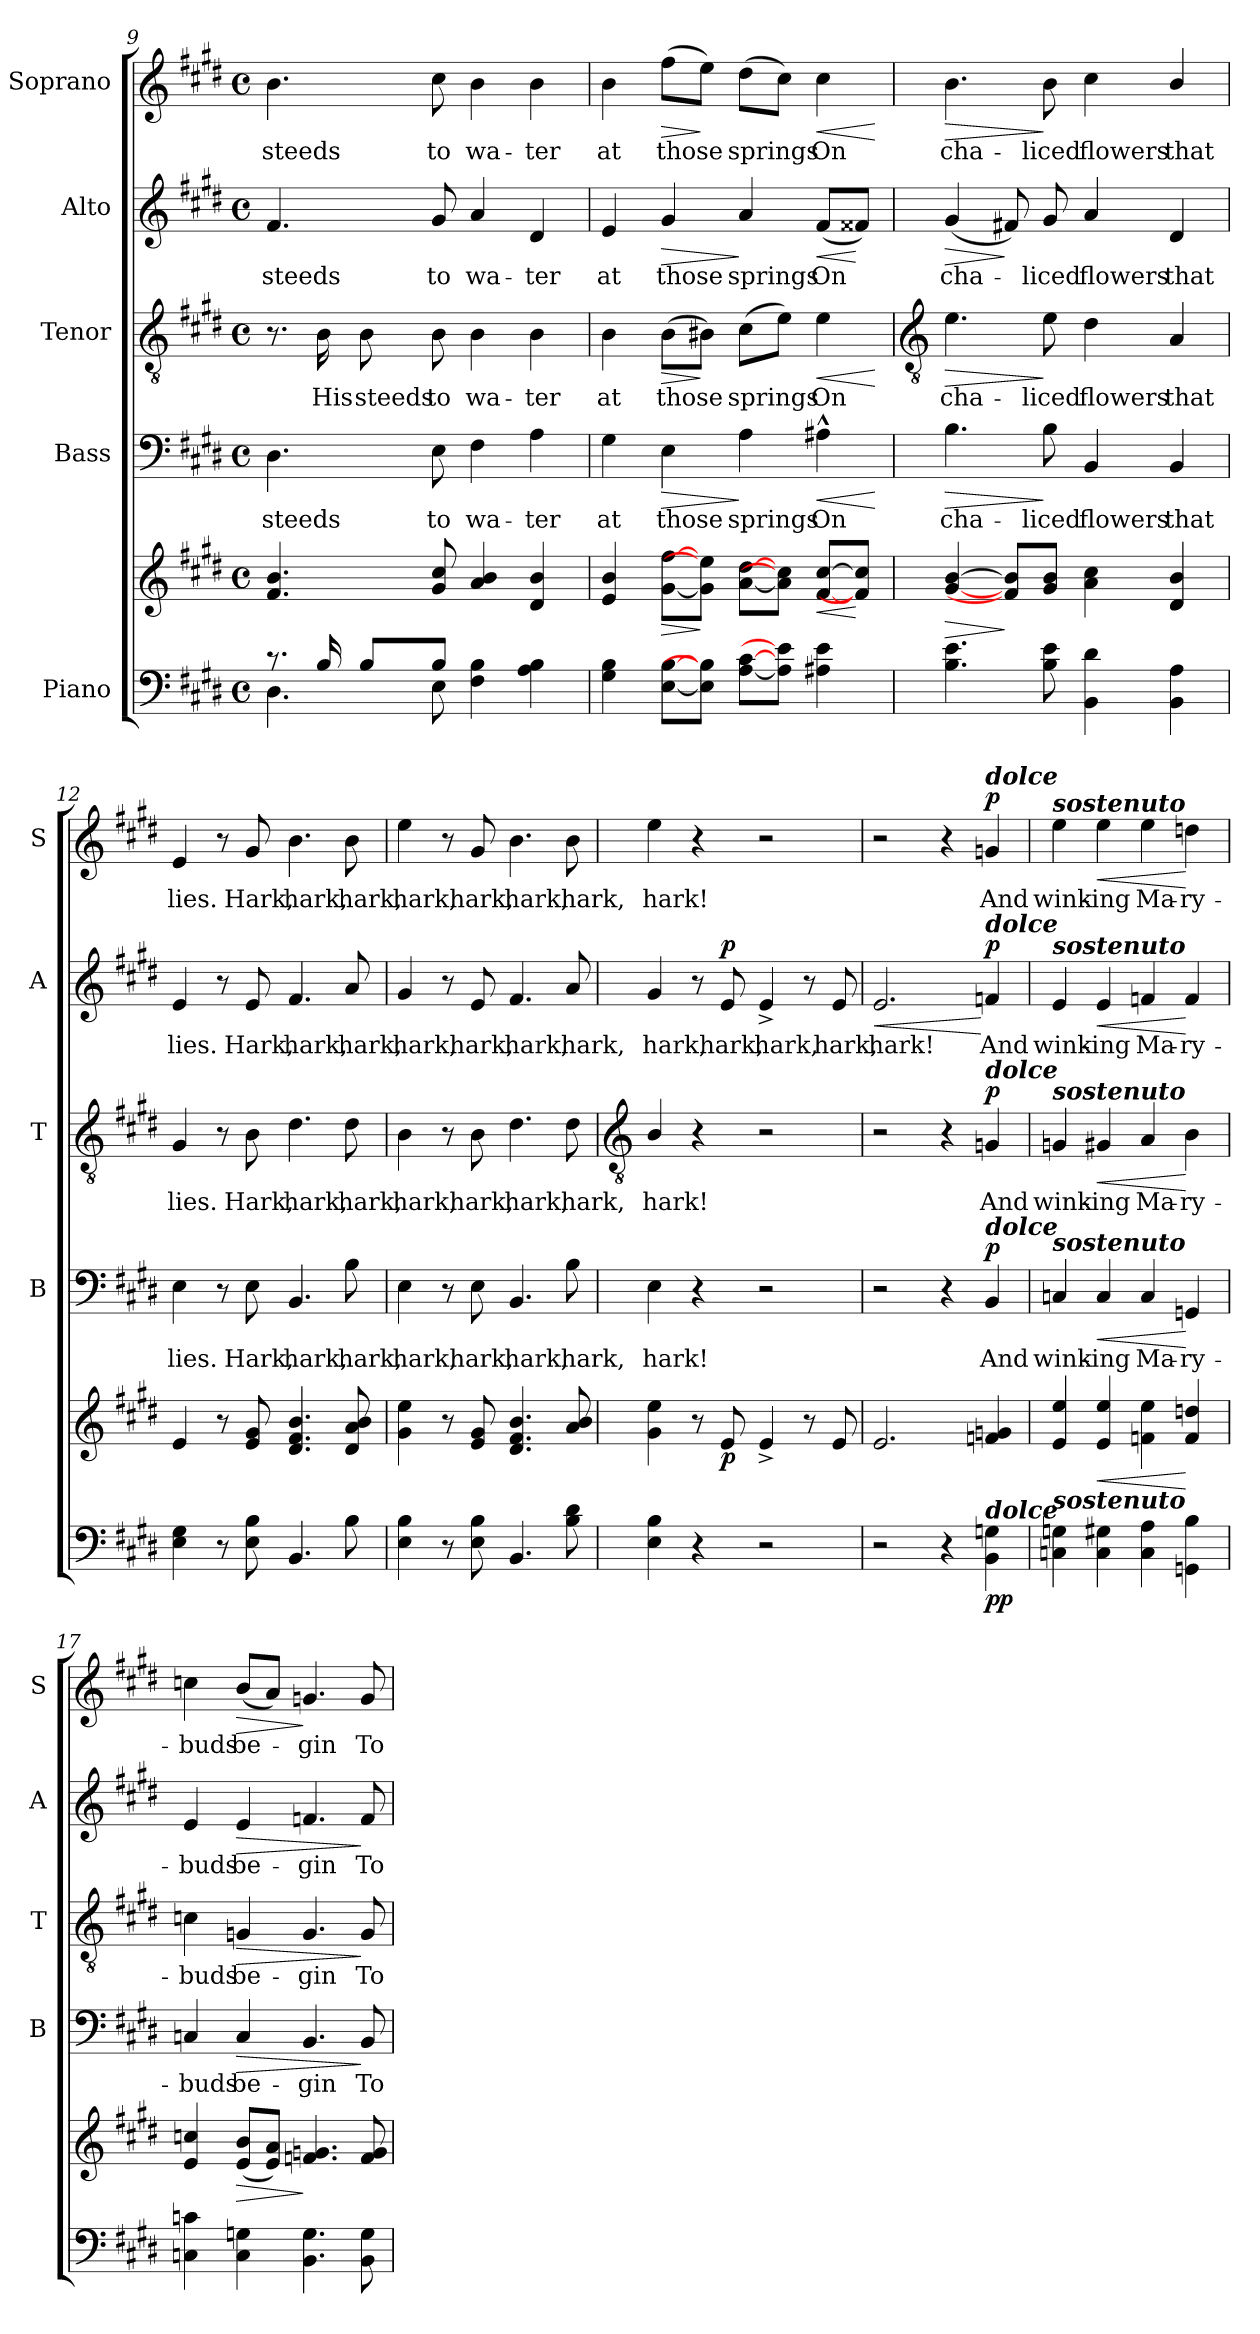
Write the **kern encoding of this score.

**kern	**kern	**dynam	**kern	**text	**dynam	**kern	**text	**dynam	**kern	**text	**dynam	**kern	**text	**dynam
*part5	*part5	*part5	*part4	*part4	*part4	*part3	*part3	*part3	*part2	*part2	*part2	*part1	*part1	*part1
*staff6	*staff5	*staff5/6	*staff4	*staff4	*staff4	*staff3	*staff3	*staff3	*staff2	*staff2	*staff2	*staff1	*staff1	*staff1
*I"Piano	*	*	*I"Bass	*	*	*I"Tenor	*	*	*I"Alto	*	*	*I"Soprano	*	*
*	*	*	*I'B	*	*	*I'T	*	*	*I'A	*	*	*I'S	*	*
*clefF4	*clefG2	*	*clefF4	*	*	*clefGv2	*	*	*clefG2	*	*	*clefG2	*	*
*k[f#c#g#d#]	*k[f#c#g#d#]	*	*k[f#c#g#d#]	*	*	*k[f#c#g#d#]	*	*	*k[f#c#g#d#]	*	*	*k[f#c#g#d#]	*	*
*E:	*E:	*	*E:	*	*	*E:	*	*	*E:	*	*	*E:	*	*
*M4/4	*M4/4	*	*M4/4	*	*	*M4/4	*	*	*M4/4	*	*	*M4/4	*	*
*met(c)	*met(c)	*	*met(c)	*	*	*met(c)	*	*	*met(c)	*	*	*met(c)	*	*
=9	=9	=9	=9	=9	=9	=9	=9	=9	=9	=9	=9	=9	=9	=9
*^	*	*	*	*	*	*	*	*	*	*	*	*	*	*
!	!	!	!	!	!LO:LY:b	!	!	!	!	!	!LO:LY:b	!	!	!LO:LY:b	!
8.r	4.D#\	4.f# 4.b	.	4.D#	steeds	.	8.r	.	.	4.f#	steeds	.	4.b	steeds	.
!	!	!	!	!	!	!	!	!LO:LY:b	!	!	!	!	!	!	!
16B/	.	.	.	.	.	.	16B	His	.	.	.	.	.	.	.
!	!	!	!	!	!	!	!	!LO:LY:b	!	!	!	!	!	!	!
8B/L	.	.	.	.	.	.	8B	steeds	.	.	.	.	.	.	.
!	!	!	!	!	!LO:LY:b	!	!	!LO:LY:b	!	!	!LO:LY:b	!	!	!LO:LY:b	!
8B/J	8E\	8g# 8cc#	.	8E	to	.	8B	to	.	8g#	to	.	8cc#	to	.
!	!	!	!	!	!LO:LY:b	!	!	!LO:LY:b	!	!	!LO:LY:b	!	!	!LO:LY:b	!
2ryy	4F#\ 4B\	4a 4b	.	4F#	wa-	.	4B	wa-	.	4a	wa-	.	4b	wa-	.
!	!	!	!	!	!LO:LY:b	!	!	!LO:LY:b	!	!	!LO:LY:b	!	!	!LO:LY:b	!
.	4A\ 4B\	4d# 4b	.	4A	-ter	.	4B	-ter	.	4d#	-ter	.	4b	-ter	.
=10	=10	=10	=10	=10	=10	=10	=10	=10	=10	=10	=10	=10	=10	=10	=10
!	!	!	!	!	!LO:LY:b	!	!	!LO:LY:b	!	!	!LO:LY:b	!	!	!LO:LY:b	!
2ryy	4G#\ 4B\	4e 4b	.	4G#	at	.	4B	at	.	4e	at	.	4b	at	.
!	!	!	!LO:HP:b	!	!LO:LY:b	!LO:HP:b	!	!LO:LY:b	!LO:HP:b	!	!LO:LY:b	!LO:HP:b	!	!LO:LY:b	!LO:HP:b
.	[8E\ [8B\L	[8g# [8ff#L	>	4E	those	>	(>8BL	those	>	4g#	those	>	(>8ff#L	those	>
.	8E\] 8B#\]J	8g#] 8ee]J	]	.	.	.	8B#XJ)	.	]	.	.	.	8eeJ)	.	]
!	!	!	!	!	!LO:LY:b	!	!	!LO:LY:b	!	!	!LO:LY:b	!	!	!LO:LY:b	!
8ryy	[8A\ [8c#\L	[8a [8dd#L	.	4A	springs	]	(>8c#L	springs	.	4a	springs	]	(>8dd#L	springs	.
4.ryy	8A\] 8e\]J	8a] 8cc#]J	.	.	.	.	8eJ)	.	.	.	.	.	8cc#J)	.	.
!	!	!	!LO:HP:b	!	!LO:LY:b	!LO:HP:b	!	!LO:LY:b	!LO:HP:b	!	!LO:LY:b	!LO:HP:b	!	!LO:LY:b	!LO:HP:b
.	4A#X\ 4e\	[8f# [8cc#L	<	4A#X^^	On	<	4e	On	<	(<8f#L	On	<	4cc#	On	<
.	.	8f##] 8cc#]J	[	.	.	.	.	.	.	8f##XJ)	.	[	.	.	.
*v	*v	*	*	*	*	*	*	*	*	*	*	*	*	*	*
.	.	.	.	.	[	.	.	[	.	.	.	.	.	[
!!LO:LB:g=z
=11	=11	=11	=11	=11	=11	=11	=11	=11	=11	=11	=11	=11	=11	=11
*	*	*	*	*	*	*clefGv2	*	*	*	*	*	*	*	*
!	!	!LO:HP:b	!	!LO:LY:b	!LO:HP:b	!	!LO:LY:b	!LO:HP:b	!	!LO:LY:b	!LO:HP:b	!	!LO:LY:b	!LO:HP:b
4.B 4.e	[4g# [4b	>	4.B	cha-	>	4.e	cha-	>	(<4g#	cha-	>	4.b	cha-	>
.	8f#] 8b]L	]	.	.	.	.	.	.	8f#X)	.	]	.	.	.
!	!	!	!	!LO:LY:b	!	!	!LO:LY:b	!	!	!LO:LY:b	!	!	!LO:LY:b	!
8B 8e	8g# 8bJ	.	8B	-liced	]	8e	-liced	]	8g#	liced	.	8b	-liced	]
!	!	!	!	!LO:LY:b	!	!	!LO:LY:b	!	!	!LO:LY:b	!	!	!LO:LY:b	!
4BB 4d#	4a 4cc#	.	4BB	flowers	.	4d#	flowers	.	4a	flowers	.	4cc#	flowers	.
!	!	!	!	!LO:LY:b	!	!	!LO:LY:b	!	!	!LO:LY:b	!	!	!LO:LY:b	!
4BB 4A	4d#/ 4b/	.	4BB	that	.	4A	that	.	4d#	that	.	4b/	that	.
=12	=12	=12	=12	=12	=12	=12	=12	=12	=12	=12	=12	=12	=12	=12
!	!	!	!	!LO:LY:b	!	!	!LO:LY:b	!	!	!LO:LY:b	!	!	!LO:LY:b	!
4E 4G#	4e	.	4E	lies.	.	4G#	lies.	.	4e	lies.	.	4e	lies.	.
8r	8r	.	8r	.	.	8r	.	.	8r	.	.	8r	.	.
!	!	!	!	!LO:LY:b	!	!	!LO:LY:b	!	!	!LO:LY:b	!	!	!LO:LY:b	!
8E 8B	8e 8g#	.	8E	Hark,	.	8B	Hark,	.	8e	Hark,	.	8g#	Hark,	.
!	!	!	!	!LO:LY:b	!	!	!LO:LY:b	!	!	!LO:LY:b	!	!	!LO:LY:b	!
4.BB/	4.d# 4.f# 4.b	.	4.BB	hark,	.	4.d#	hark,	.	4.f#	hark,	.	4.b	hark,	.
!	!	!	!	!LO:LY:b	!	!	!LO:LY:b	!	!	!LO:LY:b	!	!	!LO:LY:b	!
8B	8d# 8a 8b	.	8B	hark,	.	8d#	hark,	.	8a	hark,	.	8b	hark,	.
=13	=13	=13	=13	=13	=13	=13	=13	=13	=13	=13	=13	=13	=13	=13
!	!	!	!	!LO:LY:b	!	!	!LO:LY:b	!	!	!LO:LY:b	!	!	!LO:LY:b	!
4E 4B	4g# 4ee	.	4E	hark,	.	4B	hark,	.	4g#	hark,	.	4ee	hark,	.
8r	8r	.	8r	.	.	8r	.	.	8r	.	.	8r	.	.
!	!	!	!	!LO:LY:b	!	!	!LO:LY:b	!	!	!LO:LY:b	!	!	!LO:LY:b	!
8E 8B	8e 8g#	.	8E	hark,	.	8B	hark,	.	8e	hark,	.	8g#	hark,	.
!	!	!	!	!LO:LY:b	!	!	!LO:LY:b	!	!	!LO:LY:b	!	!	!LO:LY:b	!
4.BB	4.d# 4.f# 4.b	.	4.BB	hark,	.	4.d#	hark,	.	4.f#	hark,	.	4.b	hark,	.
!	!	!	!	!LO:LY:b	!	!	!LO:LY:b	!	!	!LO:LY:b	!	!	!LO:LY:b	!
8B 8d#	8a 8b	.	8B	hark,	.	8d#	hark,	.	8a	hark,	.	8b	hark,	.
!!LO:LB:g=z
=14	=14	=14	=14	=14	=14	=14	=14	=14	=14	=14	=14	=14	=14	=14
*	*	*	*	*	*	*clefGv2	*	*	*	*	*	*	*	*
!	!	!	!	!LO:LY:b	!	!	!LO:LY:b	!	!	!LO:LY:b	!	!	!LO:LY:b	!
4E 4B	4g# 4ee	.	4E	hark!	.	4B/	hark!	.	4g#	hark,	.	4ee	hark!	.
4r	8r	.	4r	.	.	4r	.	.	8r	.	.	4r	.	.
!	!	!LO:DY:b	!	!	!	!	!	!	!	!LO:LY:b	!LO:DY:b	!	!	!
.	8e	p	.	.	.	.	.	.	8e	hark,	p	.	.	.
!	!	!	!	!	!	!	!	!	!	!LO:LY:b	!	!	!	!
2r	4e^	.	2r	.	.	2r	.	.	4e^	hark,	.	2r	.	.
.	8r	.	.	.	.	.	.	.	8r	.	.	.	.	.
!	!	!	!	!	!	!	!	!	!	!LO:LY:b	!	!	!	!
.	8e	.	.	.	.	.	.	.	8e	hark,	.	.	.	.
=15	=15	=15	=15	=15	=15	=15	=15	=15	=15	=15	=15	=15	=15	=15
!	!	!	!	!	!	!	!	!	!	!LO:LY:b	!LO:HP:b	!	!	!
2r	2.e	.	2r	.	.	2r	.	.	2.e	hark!	<	2r	.	.
4r	.	.	4r	.	.	4r	.	.	.	.	.	4r	.	.
!	!	!	!	!	!	!	!	!	!	!	!	!LO:TX:a:Bi:t=dolce	!	!
!	!	!	!	!	!	!	!	!	!LO:TX:a:Bi:t=dolce	!	!	!	!	!
!	!	!	!	!	!	!LO:TX:a:Bi:t=dolce	!	!	!	!	!	!	!	!
!	!	!	!LO:TX:a:Bi:t=dolce	!	!	!	!	!	!	!	!	!	!	!
!LO:TX:a:Bi:t=dolce	!	!	!	!	!	!	!	!	!	!	!	!	!	!
!	!	!LO:DY:b=2	!	!LO:LY:b	!	!	!LO:LY:b	!	!	!LO:LY:b	!	!	!LO:LY:b	!
!	!	!LO:DY:n=1:b	!	!	!LO:DY:b	!	!	!LO:DY:b	!	!	!LO:DY:n=1:b	!	!	!LO:DY:b
4BB 4Gn	4fn 4gn	p p	4BB	And	p	4Gn	And	p	4fn	And	[ p	4gn	And	p
=16	=16	=16	=16	=16	=16	=16	=16	=16	=16	=16	=16	=16	=16	=16
!	!	!	!	!	!	!	!	!	!	!	!	!LO:TX:a:Bi:t=sostenuto	!	!
!	!	!	!	!	!	!	!	!	!LO:TX:a:Bi:t=sostenuto	!	!	!	!	!
!	!	!	!	!	!	!LO:TX:a:Bi:t=sostenuto	!	!	!	!	!	!	!	!
!	!	!	!LO:TX:a:Bi:t=sostenuto	!	!	!	!	!	!	!	!	!	!	!
!LO:TX:a:Bi:t=sostenuto	!	!	!	!	!	!	!	!	!	!	!	!	!	!
!	!	!	!	!LO:LY:b	!	!	!LO:LY:b	!	!	!LO:LY:b	!	!	!LO:LY:b	!
4Cn 4Gn	4e 4ee	.	4Cn	wink-	.	4Gn	wink-	.	4e	wink-	.	4ee	wink-	.
!	!	!LO:HP:b	!	!LO:LY:b	!LO:HP:b	!	!LO:LY:b	!LO:HP:b	!	!LO:LY:b	!LO:HP:b	!	!LO:LY:b	!LO:HP:b
4C 4G#X	4e 4ee	<	4C	-ing	<	4G#X	-ing	<	4e	-ing	<	4ee	-ing	<
!	!	!	!	!LO:LY:b	!	!	!LO:LY:b	!	!	!LO:LY:b	!	!	!LO:LY:b	!
4C 4A	4fn 4ee	.	4C	Ma-	.	4A	Ma-	.	4fn	Ma-	.	4ee	Ma-	.
!	!	!	!	!LO:LY:b	!	!	!LO:LY:b	!	!	!LO:LY:b	!	!	!LO:LY:b	!
4GGn 4B	4f 4ddn	[	4GGn	-ry-	[	4B	-ry-	[	4f	-ry-	[	4ddn	-ry-	[
=17	=17	=17	=17	=17	=17	=17	=17	=17	=17	=17	=17	=17	=17	=17
!	!	!	!	!LO:LY:b	!	!	!LO:LY:b	!	!	!LO:LY:b	!	!	!LO:LY:b	!
4Cn 4cn	4e 4ccn	.	4Cn	-buds	.	4cn	-buds	.	4e	-buds	.	4ccn	-buds	.
!	!	!LO:HP:b	!	!LO:LY:b	!LO:HP:b	!	!LO:LY:b	!LO:HP:b	!	!LO:LY:b	!LO:HP:b	!	!LO:LY:b	!LO:HP:b
4C 4Gn	(<8e 8bL	>	4C	be-	>	4Gn	be-	>	4e	be-	>	(<8bL	be-	>
.	8e 8aJ)	.	.	.	.	.	.	.	.	.	.	8aJ)	.	.
!	!	!	!	!LO:LY:b	!	!	!LO:LY:b	!	!	!LO:LY:b	!	!	!LO:LY:b	!
4.BB 4.G	4.fn 4.gn	]	4.BB	-gin	.	4.G	-gin	.	4.fn	-gin	.	4.gn	gin	]
!	!	!	!	!LO:LY:b	!	!	!LO:LY:b	!	!	!LO:LY:b	!	!	!LO:LY:b	!
8BB 8G	8f 8g	.	8BB	To	]	8G	To	]	8f	To	]	8g	To	.
=	=	=	=	=	=	=	=	=	=	=	=	=	=	=
*-	*-	*-	*-	*-	*-	*-	*-	*-	*-	*-	*-	*-	*-	*-
